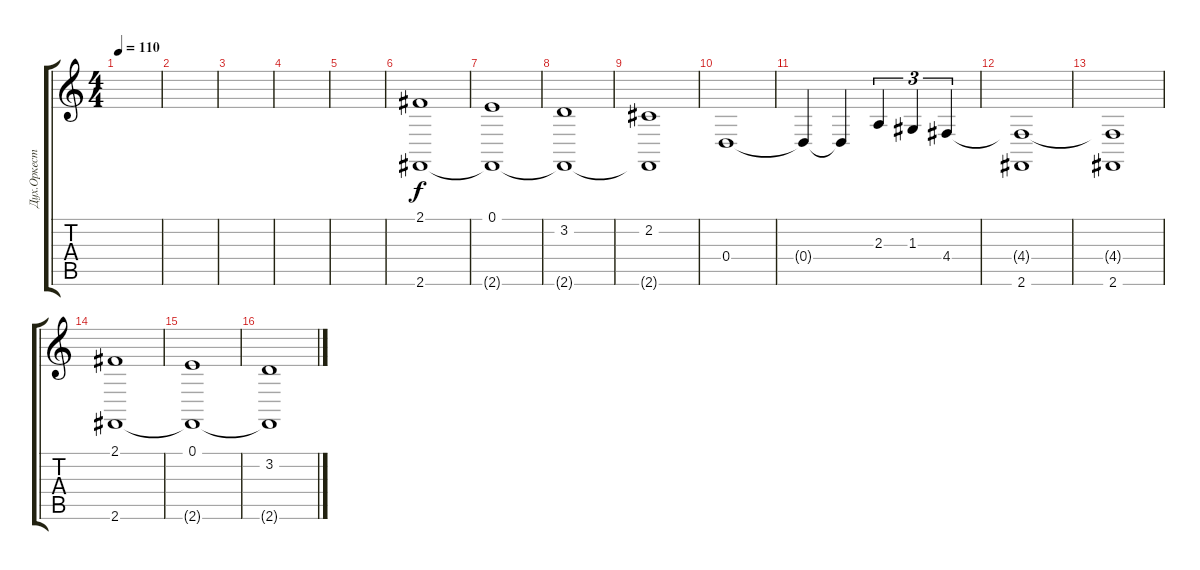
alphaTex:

\track ("Дух.Оркестр 1" "Дух.Оркест") {instrument stringensemble1}
\staff {score tabs}
\tuning (E4 B3 G3 D3 A2 E2) {hide}
\ts (4 4)
\tempo 110
\clef g2
\ks c
|
|
|
|
|
(2.1 2.6).1 |
(0.1 2.6{t}).1 |
(3.2 2.6{t}).1 |
(2.2 2.6{t}).1 |
0.4.1 |
0.4{t}.4 0.4{t}.4 2.3.4{tu (3 2)} 1.3.4{tu (3 2)} 4.4.4{tu (3 2)} |
(4.4{t} 2.6).1 |
(4.4{t} 2.6).1 |
(2.1 2.6).1 |
(0.1 2.6{t}).1 |
(3.2 2.6{t}).1
